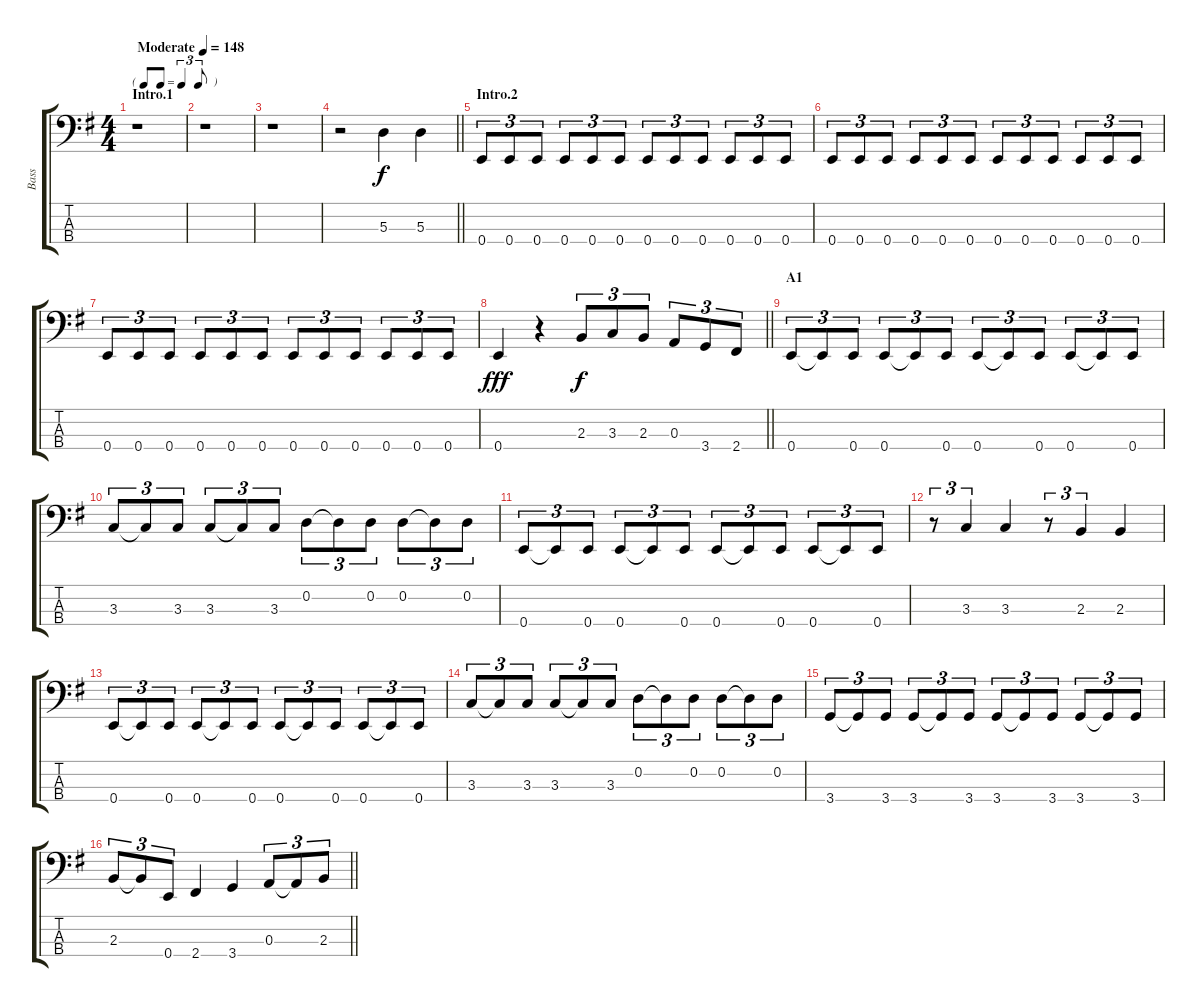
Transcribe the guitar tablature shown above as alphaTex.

\track ("Bass" "Bass") {instrument electricbasspick}
\staff {score tabs}
\tuning (G2 D2 A1 E1) {hide}
\ts (4 4)
\tf triplet8th
\section ("" "Intro.1")
\tempo (148 "Moderate")
\clef f4
\ks g
r.1{dy f instrument electricbasspick} |
r.1 |
r.1 |
\barLineRight lightlight
r.2 5.3.4 5.3.4 |
\section ("" "Intro.2")
0.4.8{tu (3 2)} 0.4.8{tu (3 2)} 0.4.8{tu (3 2)} 0.4.8{tu (3 2)} 0.4.8{tu (3 2)} 0.4.8{tu (3 2)} 0.4.8{tu (3 2)} 0.4.8{tu (3 2)} 0.4.8{tu (3 2)} 0.4.8{tu (3 2)} 0.4.8{tu (3 2)} 0.4.8{tu (3 2)} |
0.4.8{tu (3 2)} 0.4.8{tu (3 2)} 0.4.8{tu (3 2)} 0.4.8{tu (3 2)} 0.4.8{tu (3 2)} 0.4.8{tu (3 2)} 0.4.8{tu (3 2)} 0.4.8{tu (3 2)} 0.4.8{tu (3 2)} 0.4.8{tu (3 2)} 0.4.8{tu (3 2)} 0.4.8{tu (3 2)} |
0.4.8{tu (3 2)} 0.4.8{tu (3 2)} 0.4.8{tu (3 2)} 0.4.8{tu (3 2)} 0.4.8{tu (3 2)} 0.4.8{tu (3 2)} 0.4.8{tu (3 2)} 0.4.8{tu (3 2)} 0.4.8{tu (3 2)} 0.4.8{tu (3 2)} 0.4.8{tu (3 2)} 0.4.8{tu (3 2)} |
\barLineRight lightlight
0.4.4{dy fff} r.4 2.3.8{tu (3 2) dy f} 3.3.8{tu (3 2)} 2.3.8{tu (3 2)} 0.3.8{tu (3 2)} 3.4.8{tu (3 2)} 2.4.8{tu (3 2)} |
\section ("" "A1")
0.4.8{tu (3 2)} 0.4{t}.8{tu (3 2)} 0.4.8{tu (3 2)} 0.4.8{tu (3 2)} 0.4{t}.8{tu (3 2)} 0.4.8{tu (3 2)} 0.4.8{tu (3 2)} 0.4{t}.8{tu (3 2)} 0.4.8{tu (3 2)} 0.4.8{tu (3 2)} 0.4{t}.8{tu (3 2)} 0.4.8{tu (3 2)} |
3.3.8{tu (3 2)} 3.3{t}.8{tu (3 2)} 3.3.8{tu (3 2)} 3.3.8{tu (3 2)} 3.3{t}.8{tu (3 2)} 3.3.8{tu (3 2)} 0.2.8{tu (3 2)} 0.2{t}.8{tu (3 2)} 0.2.8{tu (3 2)} 0.2.8{tu (3 2)} 0.2{t}.8{tu (3 2)} 0.2.8{tu (3 2)} |
0.4.8{tu (3 2)} 0.4{t}.8{tu (3 2)} 0.4.8{tu (3 2)} 0.4.8{tu (3 2)} 0.4{t}.8{tu (3 2)} 0.4.8{tu (3 2)} 0.4.8{tu (3 2)} 0.4{t}.8{tu (3 2)} 0.4.8{tu (3 2)} 0.4.8{tu (3 2)} 0.4{t}.8{tu (3 2)} 0.4.8{tu (3 2)} |
r.8{tu (3 2)} 3.3.4{tu (3 2)} 3.3.4 r.8{tu (3 2)} 2.3.4{tu (3 2)} 2.3.4 |
0.4.8{tu (3 2)} 0.4{t}.8{tu (3 2)} 0.4.8{tu (3 2)} 0.4.8{tu (3 2)} 0.4{t}.8{tu (3 2)} 0.4.8{tu (3 2)} 0.4.8{tu (3 2)} 0.4{t}.8{tu (3 2)} 0.4.8{tu (3 2)} 0.4.8{tu (3 2)} 0.4{t}.8{tu (3 2)} 0.4.8{tu (3 2)} |
3.3.8{tu (3 2)} 3.3{t}.8{tu (3 2)} 3.3.8{tu (3 2)} 3.3.8{tu (3 2)} 3.3{t}.8{tu (3 2)} 3.3.8{tu (3 2)} 0.2.8{tu (3 2)} 0.2{t}.8{tu (3 2)} 0.2.8{tu (3 2)} 0.2.8{tu (3 2)} 0.2{t}.8{tu (3 2)} 0.2.8{tu (3 2)} |
3.4.8{tu (3 2)} 3.4{t}.8{tu (3 2)} 3.4.8{tu (3 2)} 3.4.8{tu (3 2)} 3.4{t}.8{tu (3 2)} 3.4.8{tu (3 2)} 3.4.8{tu (3 2)} 3.4{t}.8{tu (3 2)} 3.4.8{tu (3 2)} 3.4.8{tu (3 2)} 3.4{t}.8{tu (3 2)} 3.4.8{tu (3 2)} |
\barLineRight lightlight
2.3.8{tu (3 2)} 2.3{t}.8{tu (3 2)} 0.4.8{tu (3 2)} 2.4.4 3.4.4 0.3.8{tu (3 2)} 0.3{t}.8{tu (3 2)} 2.3.8{tu (3 2)}
